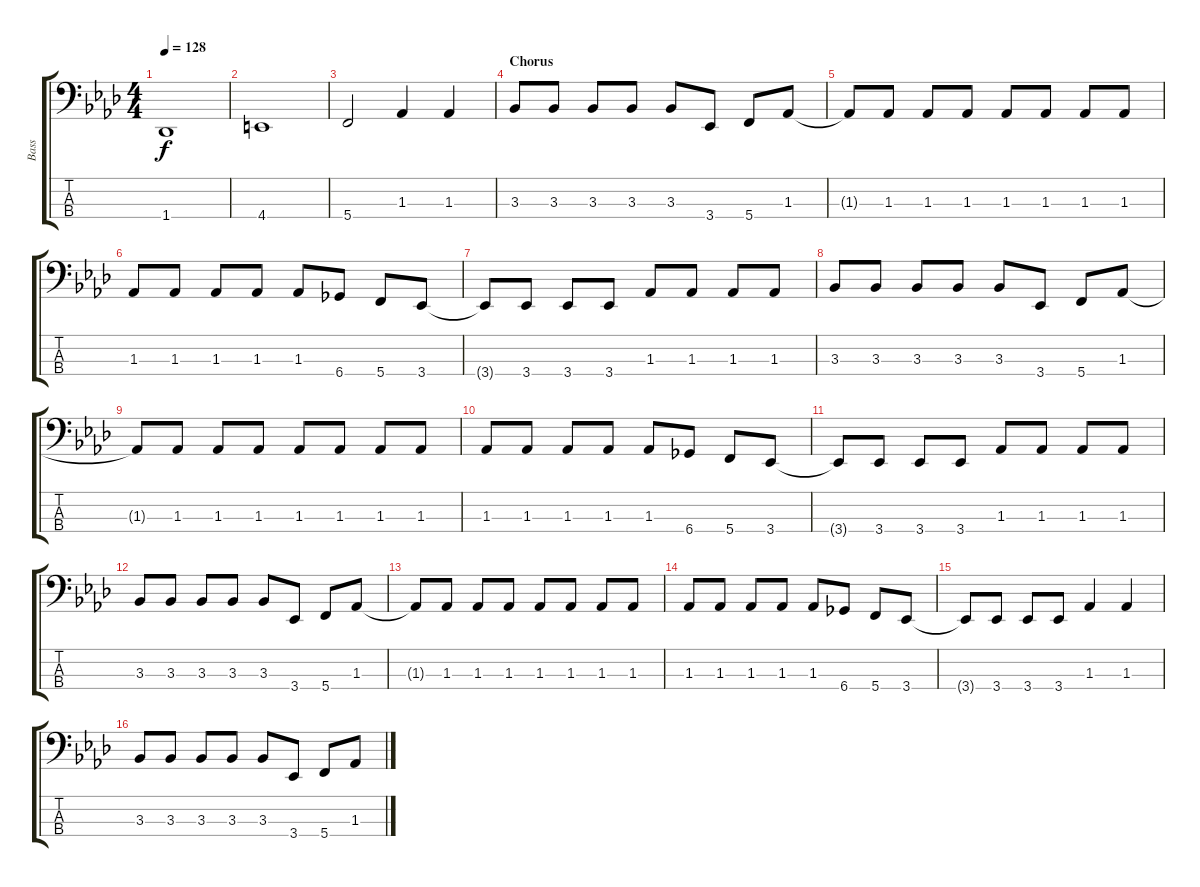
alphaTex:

\track ("Bass" "Bass") {instrument electricbassfinger}
\staff {score tabs}
\tuning (F2 C2 G1 C1) {hide}
\ts (4 4)
\tempo 128
\clef f4
\ks fminor
1.4.1{dy f} |
4.4.1 |
5.4.2 1.3.4 1.3.4 |
\section ("" "Chorus")
3.3.8 3.3.8 3.3.8 3.3.8 3.3.8 3.4.8 5.4.8 1.3.8 |
1.3{t}.8 1.3.8 1.3.8 1.3.8 1.3.8 1.3.8 1.3.8 1.3.8 |
1.3.8 1.3.8 1.3.8 1.3.8 1.3.8 6.4.8 5.4.8 3.4.8 |
3.4{t}.8 3.4.8 3.4.8 3.4.8 1.3.8 1.3.8 1.3.8 1.3.8 |
3.3.8 3.3.8 3.3.8 3.3.8 3.3.8 3.4.8 5.4.8 1.3.8 |
1.3{t}.8 1.3.8 1.3.8 1.3.8 1.3.8 1.3.8 1.3.8 1.3.8 |
1.3.8 1.3.8 1.3.8 1.3.8 1.3.8 6.4.8 5.4.8 3.4.8 |
3.4{t}.8 3.4.8 3.4.8 3.4.8 1.3.8 1.3.8 1.3.8 1.3.8 |
3.3.8 3.3.8 3.3.8 3.3.8 3.3.8 3.4.8 5.4.8 1.3.8 |
1.3{t}.8 1.3.8 1.3.8 1.3.8 1.3.8 1.3.8 1.3.8 1.3.8 |
1.3.8 1.3.8 1.3.8 1.3.8 1.3.8 6.4.8 5.4.8 3.4.8 |
3.4{t}.8 3.4.8 3.4.8 3.4.8 1.3.4 1.3.4 |
3.3.8 3.3.8 3.3.8 3.3.8 3.3.8 3.4.8 5.4.8 1.3.8
